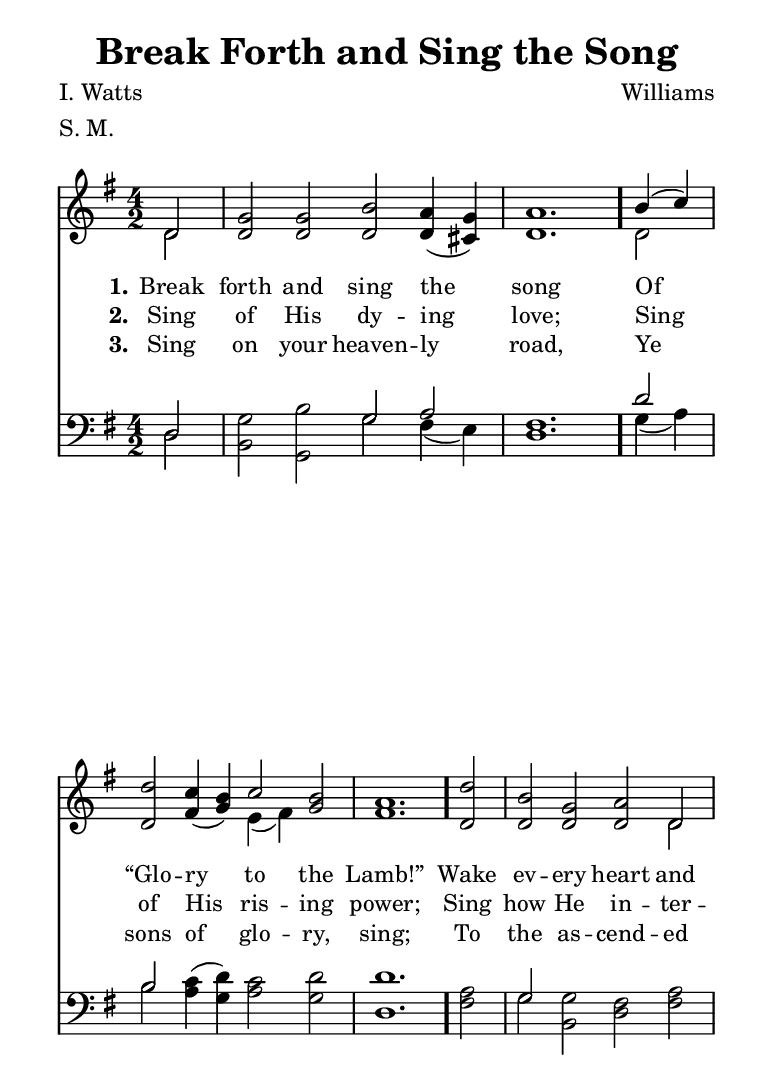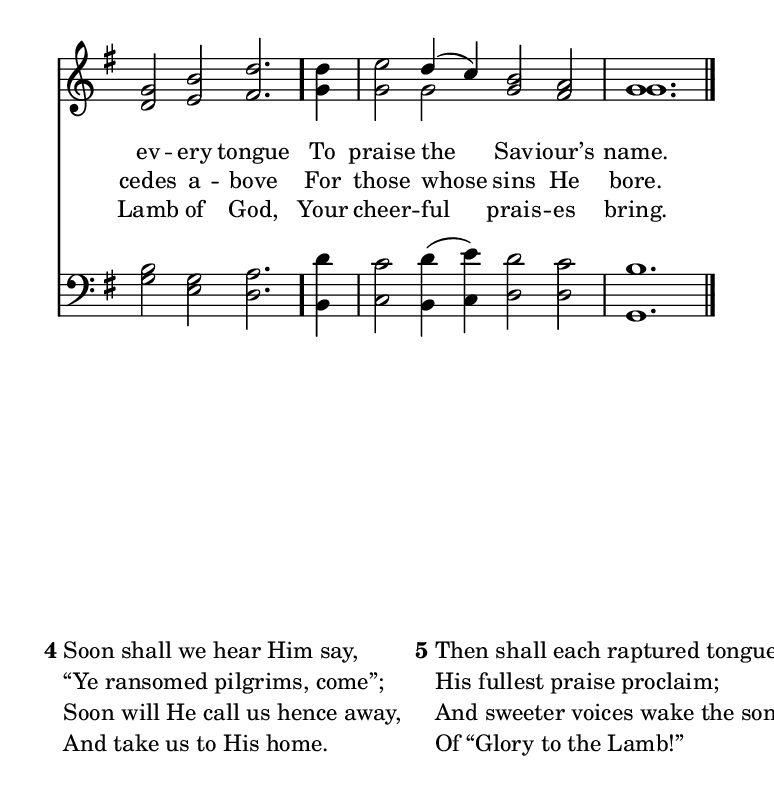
\include "common/global.ily"
\paper {
  \include "common/paper.ily"
  %ragged-bottom = ##t
  ragged-last-bottom = ##t
  systems-per-page = ##f
  %page-count = ##f
}

\header{
  hymnnumber = "150"
  title = "Break Forth and Sing the Song"
  tunename = "St. Thomas II"
  meter = "S. M."
  poet = "I. Watts"
  composer = "Williams"
  %copyright = ""
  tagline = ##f
}

global = {
  \include "common/overrides.ily"
  \override Staff.TimeSignature.style = #'numbered
  \time 4/2
  \override Score.MetronomeMark.transparent = ##t % hide all fermata changes too
  \tempo 2=80
  \key g \major
  \partial 2
  \autoBeamOff
}

notesSoprano = {
\global
\relative c' {

  d2 | g g b a4( g) | a1.
  b4( c) | d2 c4( b) c2 b | a1.
  d2 | b g a d, | g b d2.
  d4 | e2 d4( c) b2 a | g1.

  \bar "|."

}
}

notesAlto = {
\global
\relative e' {

  d2 | d d d d4( cis) | d1.
  d2 | d fis4( g) e( fis) g2 | fis1.
  d2 | d d d d | d e fis2.
  g4 | g2 g g fis | g1.

}
}

notesTenor = {
\global
\relative a, {

  d2 | g b g a | fis1.
  d'2 | b c4( d) c2 d | d1.
  a2 | g g fis a | b g a2.
  d4 | c2 d4( e) d2 c | b1.

}
}

notesBass = {
\global
\relative f {

  d2 | b g g' fis4( e) | d1.
  g4( a) | b2 a4( g) a2 g | d1.
  fis2 | g b, d fis | g e d2.
  b4 | c2 b4( c) d2 d | g,1.

}
}

wordsA = \lyricmode {
\set stanza = "1."

Break forth and sing the song \bar "."
Of “Glo -- ry to the Lamb!” \bar "."
Wake ev -- ery heart and ev -- ery tongue \bar "."
To praise the Sav -- iour’s name. \bar "."

}

wordsB = \lyricmode {
\set stanza = "2."

Sing of His dy -- ing love;
Sing of His ris -- ing power;
Sing how He in -- ter -- cedes a -- bove
For those whose sins He bore.

}

wordsC = \lyricmode {
\set stanza = "3."

Sing on your heaven -- ly road,
Ye sons of glo -- ry, sing;
To the as -- cend -- ed Lamb of God,
Your cheer -- ful prais -- es bring.

}

wordsD = \markuplist {

\line { Soon shall we hear Him say, }
\line { “Ye ransomed pilgrims, come”; }
\line { Soon will He call us hence away, }
\line { And take us to His home. }

}

wordsE = \markuplist {

\line { Then shall each raptured tongue }
\line { His fullest praise proclaim; }
\line { And sweeter voices wake the song }
\line { Of “Glory to the Lamb!” }

}

\score {
  \context ChoirStaff <<
    \context Staff = upper <<
      \set Staff.autoBeaming = ##f
      \set ChoirStaff.systemStartDelimiter = #'SystemStartBar
      \set ChoirStaff.printPartCombineTexts = ##f
      \partcombine #'(2 . 9) \notesSoprano \notesAlto
      \context NullVoice = sopranos { \voiceOne << \notesSoprano >> }
      \context NullVoice = altos { \voiceTwo << \notesAlto >> }
      \context Lyrics = one   \lyricsto sopranos \wordsA
      \context Lyrics = two   \lyricsto sopranos \wordsB
      \context Lyrics = three \lyricsto sopranos \wordsC
    >>
    \context Staff = men <<
      \clef bass
      \set ChoirStaff.printPartCombineTexts = ##f
      \partcombine #'(2 . 9) \notesTenor \notesBass
      \context NullVoice = tenors { \voiceOne << \notesTenor >> }
      \context NullVoice = basses { \voiceTwo << \notesBass >> }
    >>
  >>
  \layout {
    \include "common/layout.ily"
  }
  \midi{
    \include "common/midi.ily"
  }
}

\noPageBreak

\markup { \fill-line {
  \hspace #0.1
  \line{ \bold 4 \column { \wordsD } }
  \hspace #0.1
  \line{ \bold 5 \column { \wordsE } }
  \hspace #0.1
} }

\version "2.19.49"  % necessary for upgrading to future LilyPond versions.

% vi:set et ts=2 sw=2 ai nocindent syntax=lilypond:
